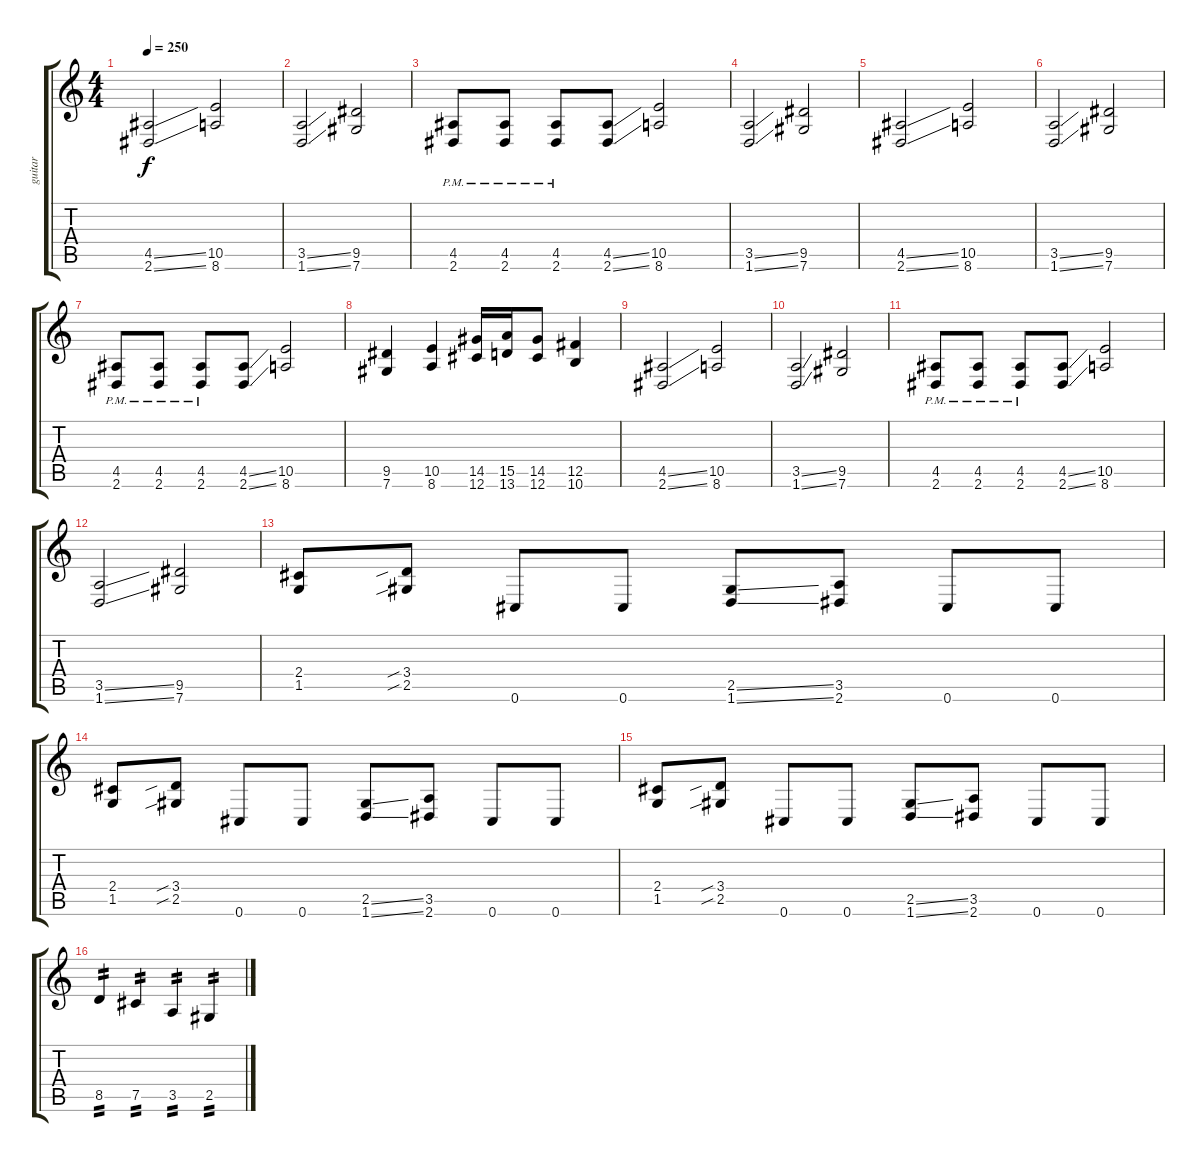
\track ("guitar" "guitar") {instrument distortionguitar}
\staff {score tabs}
\tuning (Db4 Ab3 E3 B2 Gb2 Db2) {hide}
\ts (4 4)
\tempo 250
\clef g2
\ks c
(4.5{ss} 2.6{ss}).2{dy f} (10.5 8.6).2 |
(3.5{ss} 1.6{ss}).2 (9.5 7.6).2 |
(4.5{pm} 2.6{pm}).8 (4.5{pm} 2.6{pm}).8 (4.5{pm} 2.6{pm}).8 (4.5{ss} 2.6{ss}).8 (10.5 8.6).2 |
(3.5{ss} 1.6{ss}).2 (9.5 7.6).2 |
(4.5{ss} 2.6{ss}).2 (10.5 8.6).2 |
(3.5{ss} 1.6{ss}).2 (9.5 7.6).2 |
(4.5{pm} 2.6{pm}).8 (4.5{pm} 2.6{pm}).8 (4.5{pm} 2.6{pm}).8 (4.5{ss} 2.6{ss}).8 (10.5 8.6).2 |
(9.5 7.6).4 (10.5 8.6).4 (14.5 12.6).16 (15.5 13.6).16 (14.5 12.6).8 (12.5 10.6).4 |
(4.5{ss} 2.6{ss}).2 (10.5 8.6).2 |
(3.5{ss} 1.6{ss}).2 (9.5 7.6).2 |
(4.5{pm} 2.6{pm}).8 (4.5{pm} 2.6{pm}).8 (4.5{pm} 2.6{pm}).8 (4.5{ss} 2.6{ss}).8 (10.5 8.6).2 |
(3.5{ss} 1.6{ss}).2 (9.5 7.6).2 |
(2.4 1.5).8 (3.4{sib} 2.5{sib}).8 0.6.8 0.6.8 (2.5{ss} 1.6{ss}).8 (3.5 2.6).8 0.6.8 0.6.8 |
(2.4 1.5).8 (3.4{sib} 2.5{sib}).8 0.6.8 0.6.8 (2.5{ss} 1.6{ss}).8 (3.5 2.6).8 0.6.8 0.6.8 |
(2.4 1.5).8 (3.4{sib} 2.5{sib}).8 0.6.8 0.6.8 (2.5{ss} 1.6{ss}).8 (3.5 2.6).8 0.6.8 0.6.8 |
8.5.4{tp 2} 7.5.4{tp 2} 3.5.4{tp 2} 2.5.4{tp 2}
